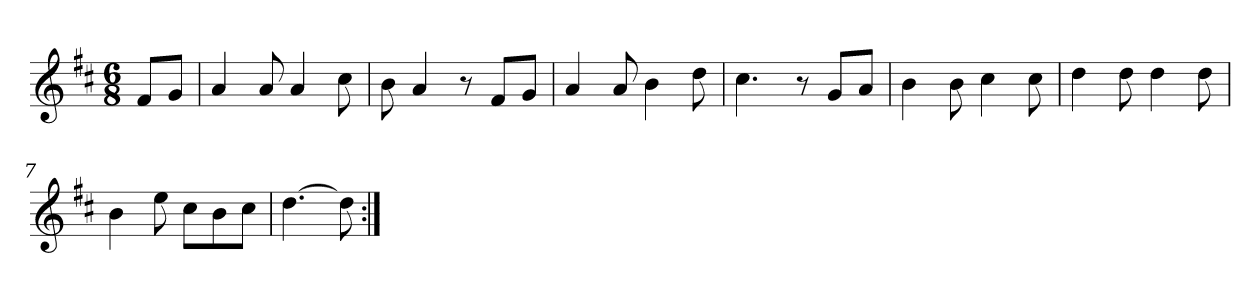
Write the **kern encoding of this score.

**kern
*part1
*staff1
*clefG2
*k[f#c#]
*D:
*M6/8
*MM60
=
8f#/L
8g/J
=1
4a
8a
4a
8cc#
=2
8b
4a
8r
8f#/L
8g/J
=3
4a
8a
4b
8dd
=4
4.cc#
8r
8g/L
8a/J
=5
4b
8b
4cc#
8cc#
=6
4dd
8dd
4dd
8dd
=7
4b
8ee
8cc#\L
8b\
8cc#\J
=8
[4.dd
8dd]
=:|!
*-
